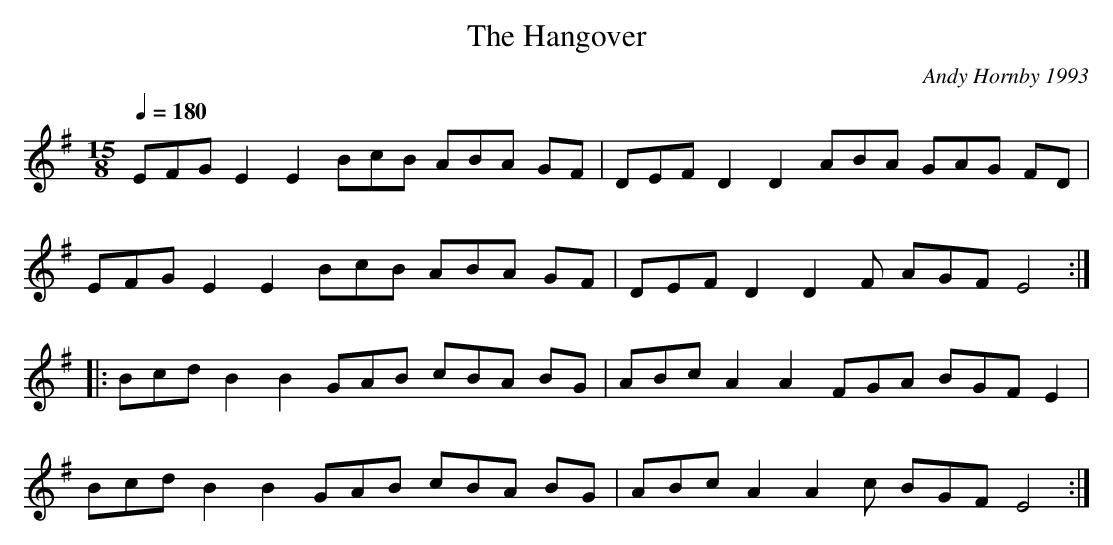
X:1
T:The Hangover
C:Andy Hornby 1993
L:1/8
M:15/8
Q:1/4=180
K:G
EFG E2E2BcB ABA GF|DEF D2D2ABA GAG FD|
EFG E2E2BcB ABA GF|DEF D2D2F AGF E4:|
|:Bcd B2B2GAB cBA BG|ABc A2A2FGA BGF E2|
Bcd B2B2GAB cBA BG|ABc A2A2c BGF E4:|
